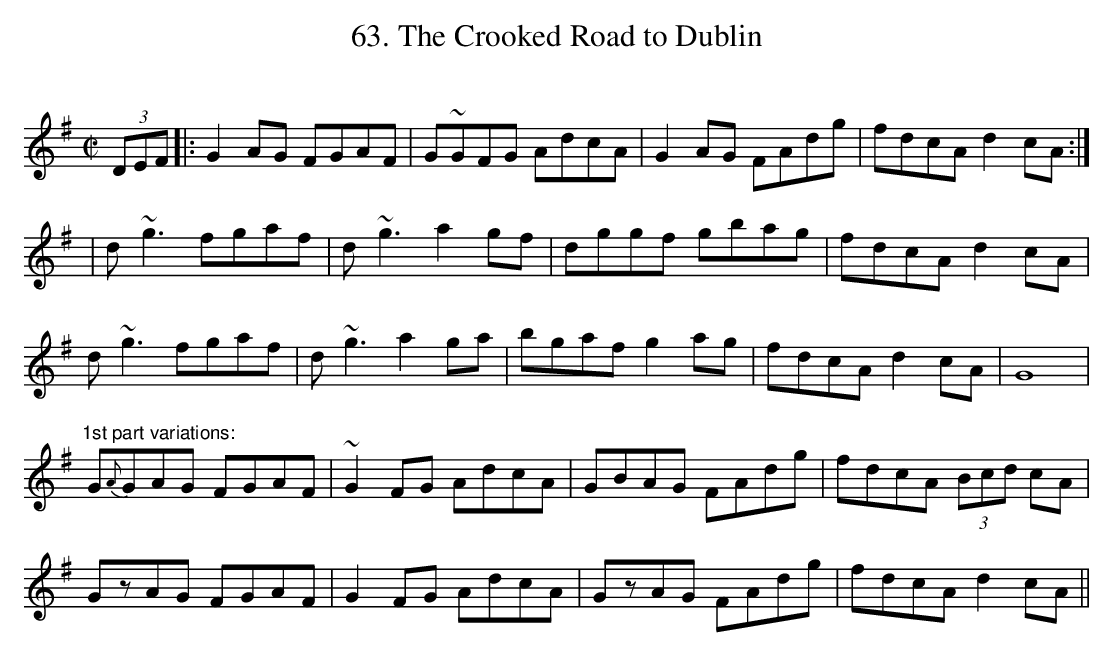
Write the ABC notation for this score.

X:1
T:63. The Crooked Road to Dublin
M:C|
L:1/8
K:G
(3DEF|:G2AG FGAF|G~GFG AdcA|G2AG FAdg|fdcA d2cA:|
|d~g3 fgaf|d~g3 a2gf|dggf gbag|fdcA d2cA|
d~g3 fgaf|d~g3 a2ga|bgaf g2ag|fdcA d2cA|G8|
"1st part variations:"
G{A}GAG FGAF|~G2FG AdcA|GBAG FAdg|fdcA (3Bcd cA|
GzAG FGAF|G2FG AdcA|GzAG FAdg|fdcA d2cA||
